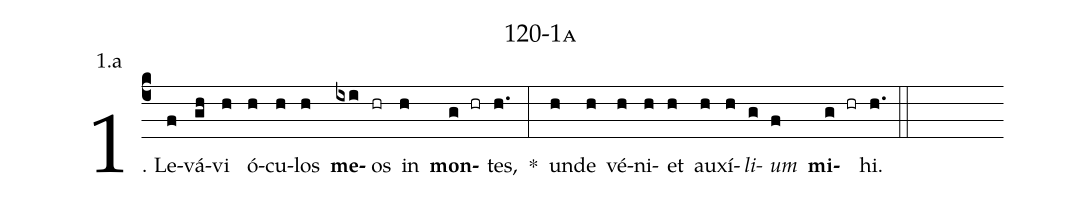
name: 120-1a;
annotation: 1.a;
%%
(c4)1. Le(f)vá(gh)vi(h) ó(h)cu(h)los(h) <b>me</b>(ixi)os(hr) in(h) <b>mon</b>(g hr)tes,(h.) *(:) un(h)de(h) vé(h)ni(h)et(h) au(h)xí(h)<i>li</i>(g)<i>um</i>(f) <b>mi</b>(g hr)hi.(h.) (::)
